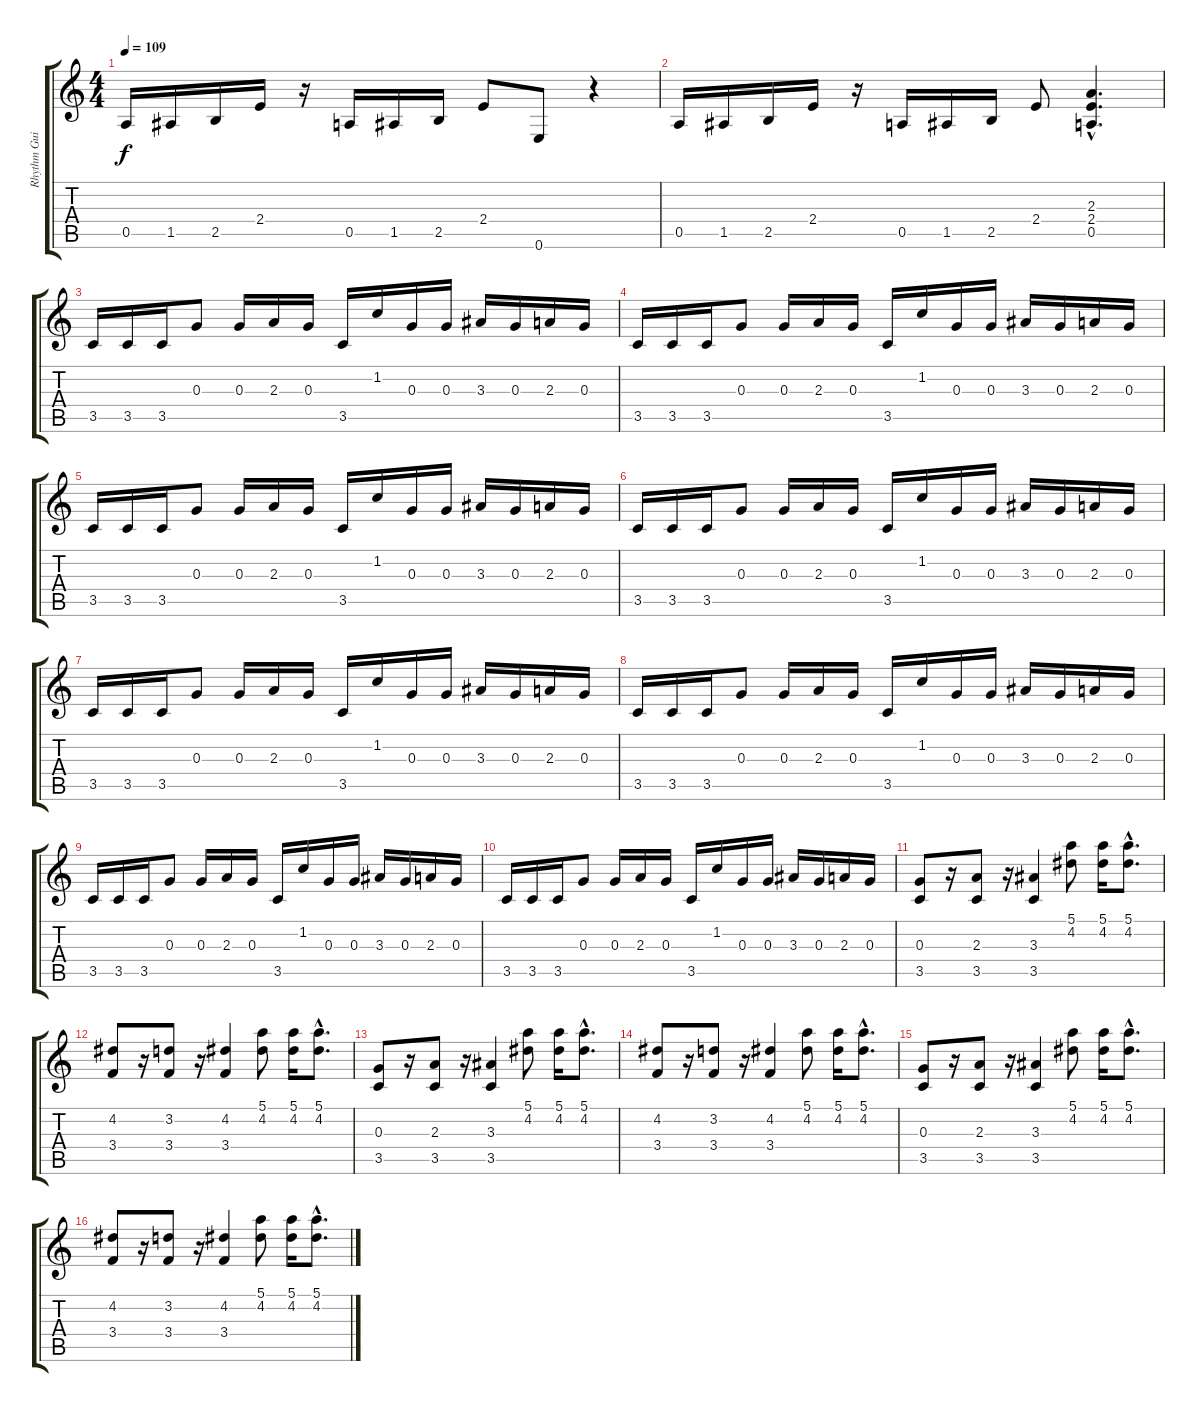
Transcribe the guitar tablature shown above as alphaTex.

\track ("Rhythm Guitar" "Rhythm Gui") {instrument overdrivenguitar}
\staff {score tabs}
\tuning (E4 B3 G3 D3 A2 E2) {hide}
\ts (4 4)
\tempo 109
\clef g2
\ks c
0.5.16{dy f} 1.5.16 2.5.16 2.4.16 r.16 0.5.16 1.5.16 2.5.16 2.4.8 0.6.8 r.4 |
0.5.16 1.5.16 2.5.16 2.4.16 r.16 0.5.16 1.5.16 2.5.16 2.4.8 (2.3{hac} 2.4{hac} 0.5{hac}).4{d} |
3.5.16{instrument electricguitarmuted} 3.5.16 3.5.16 0.3.8 0.3.16 2.3.16 0.3.16 3.5.16 1.2.16 0.3.16 0.3.16 3.3.16 0.3.16 2.3.16 0.3.16 |
3.5.16 3.5.16 3.5.16 0.3.8 0.3.16 2.3.16 0.3.16 3.5.16 1.2.16 0.3.16 0.3.16 3.3.16 0.3.16 2.3.16 0.3.16 |
3.5.16 3.5.16 3.5.16 0.3.8 0.3.16 2.3.16 0.3.16 3.5.16 1.2.16 0.3.16 0.3.16 3.3.16 0.3.16 2.3.16 0.3.16 |
3.5.16 3.5.16 3.5.16 0.3.8 0.3.16 2.3.16 0.3.16 3.5.16 1.2.16 0.3.16 0.3.16 3.3.16 0.3.16 2.3.16 0.3.16 |
3.5.16 3.5.16 3.5.16 0.3.8 0.3.16 2.3.16 0.3.16 3.5.16 1.2.16 0.3.16 0.3.16 3.3.16 0.3.16 2.3.16 0.3.16 |
3.5.16 3.5.16 3.5.16 0.3.8 0.3.16 2.3.16 0.3.16 3.5.16 1.2.16 0.3.16 0.3.16 3.3.16 0.3.16 2.3.16 0.3.16 |
3.5.16 3.5.16 3.5.16 0.3.8 0.3.16 2.3.16 0.3.16 3.5.16 1.2.16 0.3.16 0.3.16 3.3.16 0.3.16 2.3.16 0.3.16 |
3.5.16 3.5.16 3.5.16 0.3.8 0.3.16 2.3.16 0.3.16 3.5.16 1.2.16 0.3.16 0.3.16 3.3.16 0.3.16 2.3.16 0.3.16 |
(0.3 3.5).8 r.16 (2.3 3.5).8 r.16 (3.3 3.5).4 (5.1 4.2).8 (5.1 4.2).16 (5.1{hac} 4.2{hac}).8{d} |
(4.2 3.4).8 r.16 (3.2 3.4).8 r.16 (4.2 3.4).4 (5.1 4.2).8 (5.1 4.2).16 (5.1{hac} 4.2{hac}).8{d} |
(0.3 3.5).8 r.16 (2.3 3.5).8 r.16 (3.3 3.5).4 (5.1 4.2).8 (5.1 4.2).16 (5.1{hac} 4.2{hac}).8{d} |
(4.2 3.4).8 r.16 (3.2 3.4).8 r.16 (4.2 3.4).4 (5.1 4.2).8 (5.1 4.2).16 (5.1{hac} 4.2{hac}).8{d} |
(0.3 3.5).8 r.16 (2.3 3.5).8 r.16 (3.3 3.5).4 (5.1 4.2).8 (5.1 4.2).16 (5.1{hac} 4.2{hac}).8{d} |
(4.2 3.4).8 r.16 (3.2 3.4).8 r.16 (4.2 3.4).4 (5.1 4.2).8 (5.1 4.2).16 (5.1{hac} 4.2{hac}).8{d}
